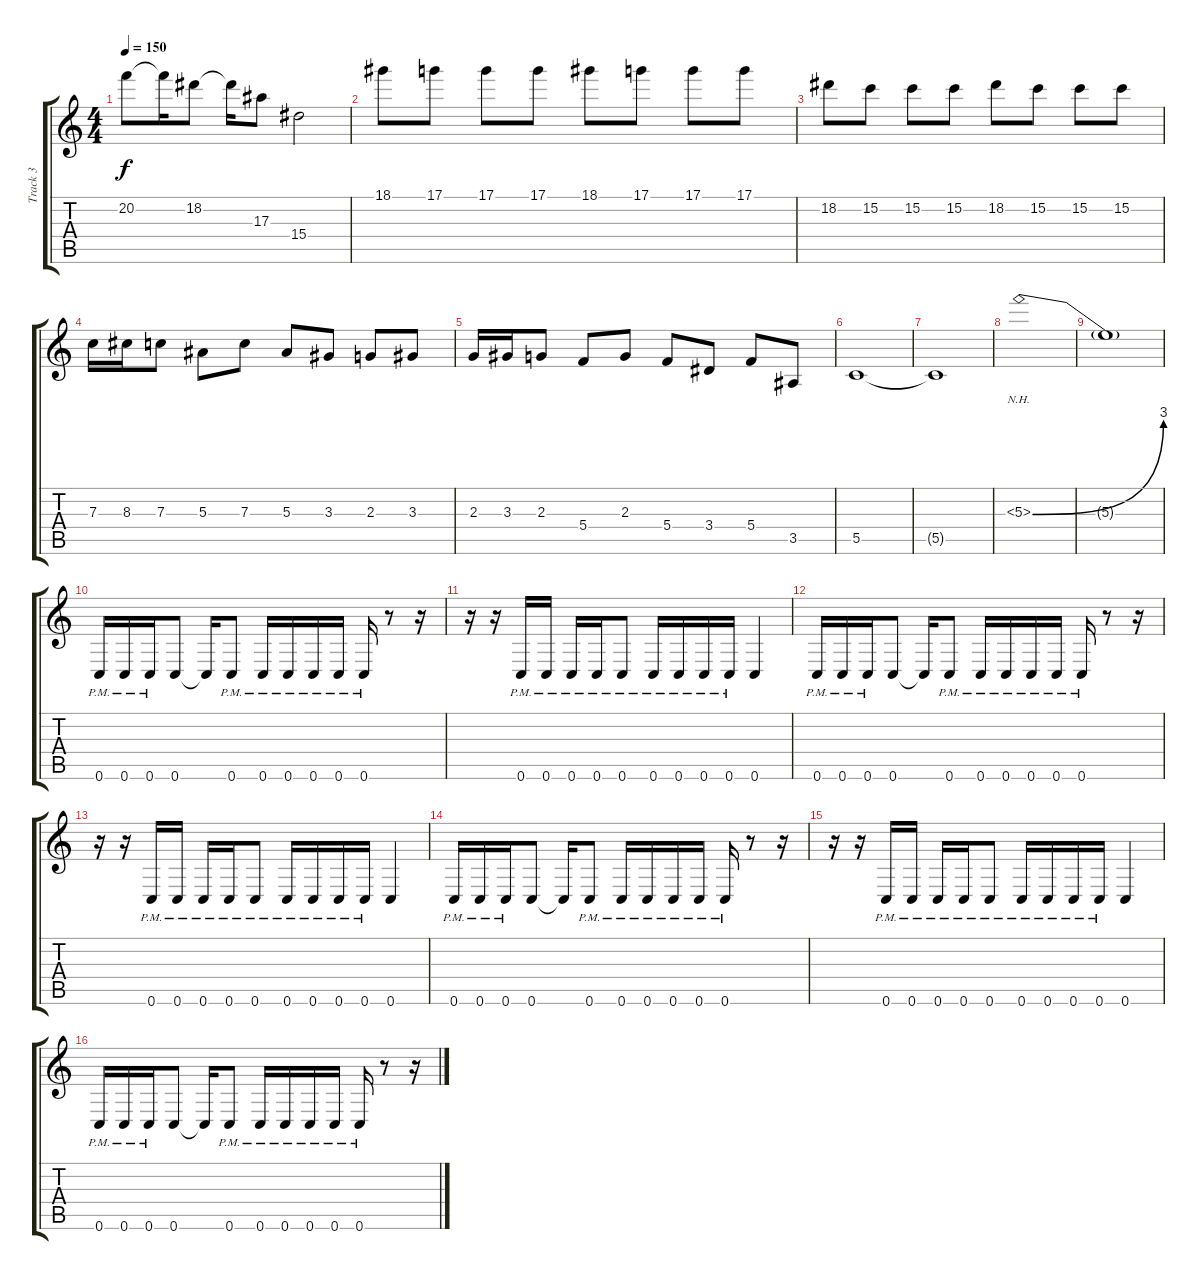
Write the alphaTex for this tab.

\track ("Track 3" "Track 3") {instrument distortionguitar}
\staff {score tabs}
\tuning (D4 A3 F3 C3 G2 C2) {hide}
\ts (4 4)
\tempo 150
\clef g2
\ks c
20.2.8{dy f} 20.2{t}.16 18.2.8 18.2{t}.16 17.3.8 15.4.2 |
18.1.8 17.1.8 17.1.8 17.1.8 18.1.8 17.1.8 17.1.8 17.1.8 |
18.2.8 15.2.8 15.2.8 15.2.8 18.2.8 15.2.8 15.2.8 15.2.8 |
7.3.16 8.3.16 7.3.8 5.3.8 7.3.8 5.3.8 3.3.8 2.3.8 3.3.8 |
2.3.16 3.3.16 2.3.8 5.4.8 2.3.8 5.4.8 3.4.8 5.4.8 3.5.8 |
5.5.1 |
5.5{t}.1 |
5.3{be (bend 0 0 60 12) nh}.1 |
5.3{t}.1 |
0.6{pm}.16 0.6{pm}.16 0.6{pm}.16 0.6.8 0.6{t}.16 0.6{pm}.8 0.6{pm}.16 0.6{pm}.16 0.6{pm}.16 0.6{pm}.16 0.6{pm}.16 r.8 r.16 |
r.16 r.16 0.6{pm}.16 0.6{pm}.16 0.6{pm}.16 0.6{pm}.16 0.6{pm}.8 0.6{pm}.16 0.6{pm}.16 0.6{pm}.16 0.6{pm}.16 0.6.4 |
0.6{pm}.16 0.6{pm}.16 0.6{pm}.16 0.6.8 0.6{t}.16 0.6{pm}.8 0.6{pm}.16 0.6{pm}.16 0.6{pm}.16 0.6{pm}.16 0.6{pm}.16 r.8 r.16 |
r.16 r.16 0.6{pm}.16 0.6{pm}.16 0.6{pm}.16 0.6{pm}.16 0.6{pm}.8 0.6{pm}.16 0.6{pm}.16 0.6{pm}.16 0.6{pm}.16 0.6.4 |
0.6{pm}.16 0.6{pm}.16 0.6{pm}.16 0.6.8 0.6{t}.16 0.6{pm}.8 0.6{pm}.16 0.6{pm}.16 0.6{pm}.16 0.6{pm}.16 0.6{pm}.16 r.8 r.16 |
r.16 r.16 0.6{pm}.16 0.6{pm}.16 0.6{pm}.16 0.6{pm}.16 0.6{pm}.8 0.6{pm}.16 0.6{pm}.16 0.6{pm}.16 0.6{pm}.16 0.6.4 |
0.6{pm}.16 0.6{pm}.16 0.6{pm}.16 0.6.8 0.6{t}.16 0.6{pm}.8 0.6{pm}.16 0.6{pm}.16 0.6{pm}.16 0.6{pm}.16 0.6{pm}.16 r.8 r.16
